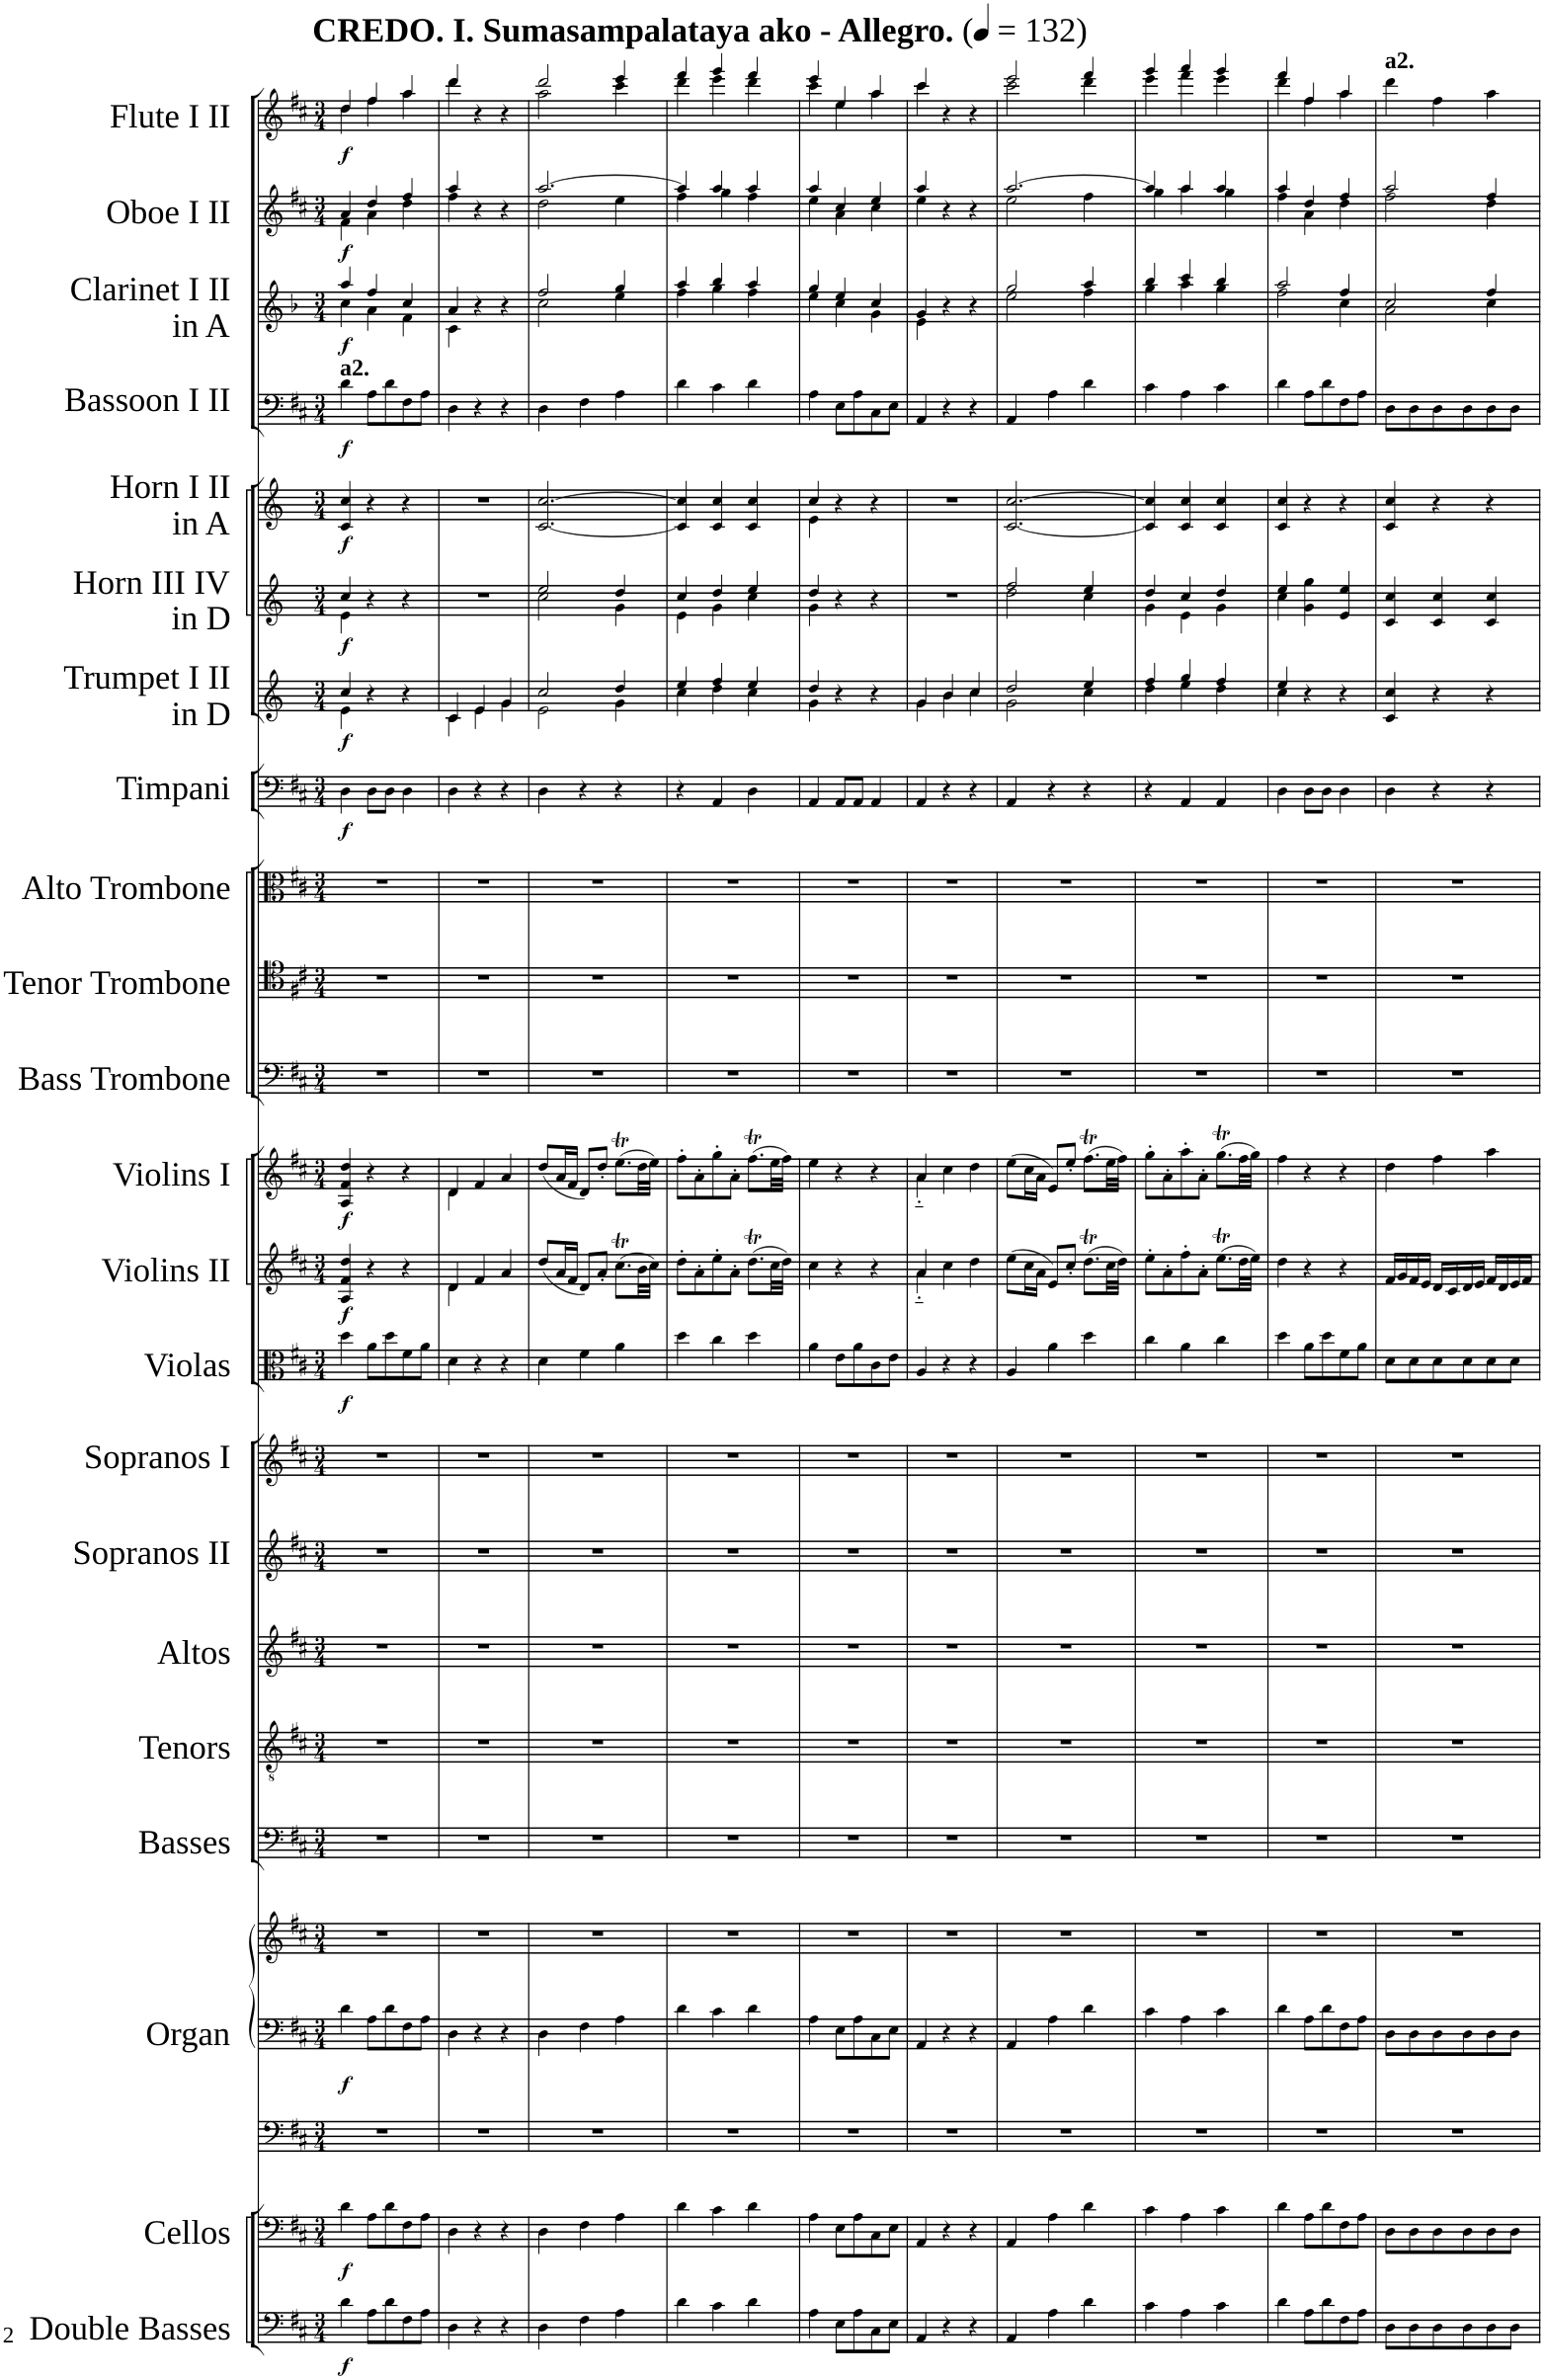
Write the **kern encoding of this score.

**kern	**dynam	**kern	**dynam	**kern	**kern	**kern	**dynam	**kern	**kern	**kern	**kern	**kern	**kern	**dynam	**kern	**dynam	**kern	**dynam	**kern	**kern	**kern	**kern	**dynam	**kern	**dynam	**kern	**dynam	**kern	**dynam	**kern	**dynam	**kern	**dynam	**kern	**dynam	**kern	**dynam
*part22	*part22	*part21	*part21	*part20	*part20	*part20	*part20	*part19	*part18	*part17	*part16	*part15	*part14	*part14	*part13	*part13	*part12	*part12	*part11	*part10	*part9	*part8	*part8	*part7	*part7	*part6	*part6	*part5	*part5	*part4	*part4	*part3	*part3	*part2	*part2	*part1	*part1
*staff24	*staff24	*staff23	*staff23	*staff22	*staff21	*staff20	*staff20/21/22	*staff19	*staff18	*staff17	*staff16	*staff15	*staff14	*staff14	*staff13	*staff13	*staff12	*staff12	*staff11	*staff10	*staff9	*staff8	*staff8	*staff7	*staff7	*staff6	*staff6	*staff5	*staff5	*staff4	*staff4	*staff3	*staff3	*staff2	*staff2	*staff1	*staff1
*I"Double Basses	*	*I"Cellos	*	*I"Organ	*	*	*	*I"Basses	*I"Tenors	*I"Altos	*I"Sopranos II	*I"Sopranos I	*I"Violas	*	*I"Violins II	*	*I"Violins I	*	*I"Bass Trombone	*I"Tenor Trombone	*I"Alto Trombone	*I"Timpani	*	*I"Trumpet I II in D	*	*I"Horn III IV in D	*	*I"Horn I II in A	*	*I"Bassoon I II	*	*I"Clarinet I II in A	*	*I"Oboe I II	*	*I"Flute I II	*
*	*	*	*	*	*	*	*	*	*	*	*	*	*	*	*	*	*	*	*I'BTrb	*I'Trb	*I'Trb	*I'Timp	*	*I'Tpt	*	*I'Hn	*	*I'Hn	*	*I'Bsn	*	*I'Cl	*	*I'Ob	*	*I'Fl	*
*clefF4	*	*clefF4	*	*clefF4	*clefF4	*clefG2	*	*clefF4	*clefGv2	*clefG2	*clefG2	*clefG2	*clefC3	*	*clefG2	*	*clefG2	*	*clefF4	*clefC4	*clefC3	*clefF4	*	*clefG2	*	*clefG2	*	*clefG2	*	*clefF4	*	*clefG2	*	*clefG2	*	*clefG2	*
*Trd7c12	*	*	*	*	*	*	*	*	*	*	*	*	*	*	*	*	*	*	*	*	*	*	*	*Trd-1c-2	*	*Trd6c10	*	*Trd2c3	*	*	*	*Trd2c3	*	*	*	*	*
*k[f#c#]	*	*k[f#c#]	*	*k[f#c#]	*k[f#c#]	*k[f#c#]	*	*k[f#c#]	*k[f#c#]	*k[f#c#]	*k[f#c#]	*k[f#c#]	*k[f#c#]	*	*k[f#c#]	*	*k[f#c#]	*	*k[f#c#]	*k[f#c#]	*k[f#c#]	*k[f#c#]	*	*k[]	*	*k[]	*	*k[]	*	*k[f#c#]	*	*k[b-]	*	*k[f#c#]	*	*k[f#c#]	*
*M3/4	*	*M3/4	*	*M3/4	*M3/4	*M3/4	*	*M3/4	*M3/4	*M3/4	*M3/4	*M3/4	*M3/4	*	*M3/4	*	*M3/4	*	*M3/4	*M3/4	*M3/4	*M3/4	*	*M3/4	*	*M3/4	*	*M3/4	*	*M3/4	*	*M3/4	*	*M3/4	*	*M3/4	*
*MM132	*	*MM132	*	*MM132	*MM132	*MM132	*	*MM132	*MM132	*MM132	*MM132	*MM132	*MM132	*	*MM132	*	*MM132	*	*MM132	*MM132	*MM132	*MM132	*	*MM132	*	*MM132	*	*MM132	*	*MM132	*	*MM132	*	*MM132	*	*MM132	*
=1	=1	=1	=1	=1	=1	=1	=1	=1	=1	=1	=1	=1	=1	=1	=1	=1	=1	=1	=1	=1	=1	=1	=1	=1	=1	=1	=1	=1	=1	=1	=1	=1	=1	=1	=1	=1	=1
*	*	*	*	*	*	*	*	*	*	*	*	*	*	*	*	*	*	*	*	*	*	*	*	*^	*	*^	*	*	*	*	*	*^	*	*^	*	*^	*
!	!	!	!	!	!	!	!	!	!	!	!	!	!	!	!	!	!	!	!	!	!	!	!	!	!	!	!	!	!	!	!	!	!	!	!	!	!	!	!	!LO:TX:a:B:t=CREDO. I. Sumasampalataya ako - Allegro.	!	!
!	!	!	!	!	!	!	!	!	!	!	!	!	!	!	!	!	!	!	!	!	!	!	!	!	!	!	!	!	!	!	!	!LO:TX:a:B:t=a2.	!	!	!	!	!	!	!	!	!	!
!	!LO:DY:b	!	!LO:DY:b	!	!	!	!LO:DY:b=2	!	!	!	!	!	!	!LO:DY:b	!	!LO:DY:b	!	!LO:DY:b	!	!	!	!	!LO:DY:b	!	!	!LO:DY:b	!	!	!LO:DY:b	!	!LO:DY:b	!	!LO:DY:b	!	!	!LO:DY:b	!	!	!LO:DY:b	!	!	!LO:DY:b
4d\	f	4d\	f	2.r	4d\	2.r	f	2.r	2.r	2.r	2.r	2.r	4dd\	f	4A/ 4f#/ 4dd/	f	4A/ 4f#/ 4dd/	f	2.r	2.r	2.r	4D\	f	4cc/	4e\	f	4cc/	4e\	f	4c/ 4cc/	f	4d\	f	4aa/	4cc\	f	4a/	4f#\	f	4dd/	4dd\	f
8A'~\L	.	8A'~\L	.	.	8A'~\L	.	.	.	.	.	.	.	8a'~\L	.	4r	.	4r	.	.	.	.	8D\L	.	4r	2ryy	.	4r	2ryy	.	4r	.	8A'~\L	.	4ff/	4a\	.	4dd/	4a\	.	4ff#/	4ff#\	.
8d'~\	.	8d'~\	.	.	8d'~\	.	.	.	.	.	.	.	8dd'~\	.	.	.	.	.	.	.	.	8D\J	.	.	.	.	.	.	.	.	.	8d'~\	.	.	.	.	.	.	.	.	.	.
8F#'~\	.	8F#'~\	.	.	8F#'~\	.	.	.	.	.	.	.	8f#'~\	.	4r	.	4r	.	.	.	.	4D\	.	4r	.	.	4r	.	.	4r	.	8F#'~\	.	4cc/	4f\	.	4ff#/	4dd\	.	4aa/	4aa\	.
8A'~\J	.	8A'~\J	.	.	8A'~\J	.	.	.	.	.	.	.	8a'~\J	.	.	.	.	.	.	.	.	.	.	.	.	.	.	.	.	.	.	8A'~\J	.	.	.	.	.	.	.	.	.	.
*	*	*	*	*	*	*	*	*	*	*	*	*	*	*	*	*	*	*	*	*	*	*	*	*	*	*	*v	*v	*	*	*	*	*	*	*	*	*	*	*	*	*	*
=2	=2	=2	=2	=2	=2	=2	=2	=2	=2	=2	=2	=2	=2	=2	=2	=2	=2	=2	=2	=2	=2	=2	=2	=2	=2	=2	=2	=2	=2	=2	=2	=2	=2	=2	=2	=2	=2	=2	=2	=2	=2
*	*	*	*	*	*	*	*	*	*	*	*	*	*	*	*^	*	*^	*	*	*	*	*	*	*	*	*	*	*	*	*	*	*	*	*	*	*	*	*	*	*	*
4D\	.	4D\	.	2.r	4D\	2.r	.	2.r	2.r	2.r	2.r	2.r	4d\	.	4d'~/	4d'~\	.	4d'~/	4d'~\	.	2.r	2.r	2.r	4D\	.	4c'~/	4c'~\	.	2.r	.	2.r	.	4D\	.	4a/	4c\	.	4aa/	4ff#\	.	4ddd/	4ddd\	.
4r	.	4r	.	.	4r	.	.	.	.	.	.	.	4r	.	4f#'~/	2ryy	.	4f#'~/	2ryy	.	.	.	.	4r	.	4e'~/	4e'~\	.	.	.	.	.	4r	.	4r	2ryy	.	4r	2ryy	.	4r	2ryy	.
4r	.	4r	.	.	4r	.	.	.	.	.	.	.	4r	.	4a'~/	.	.	4a'~/	.	.	.	.	.	4r	.	4g'~/	4g'~\	.	.	.	.	.	4r	.	4r	.	.	4r	.	.	4r	.	.
*	*	*	*	*	*	*	*	*	*	*	*	*	*	*	*v	*v	*	*	*	*	*	*	*	*	*	*	*	*	*	*	*	*	*	*	*	*	*	*	*	*	*	*	*
*	*	*	*	*	*	*	*	*	*	*	*	*	*	*	*	*	*v	*v	*	*	*	*	*	*	*	*	*	*	*	*	*	*	*	*	*	*	*	*	*	*	*	*
=3	=3	=3	=3	=3	=3	=3	=3	=3	=3	=3	=3	=3	=3	=3	=3	=3	=3	=3	=3	=3	=3	=3	=3	=3	=3	=3	=3	=3	=3	=3	=3	=3	=3	=3	=3	=3	=3	=3	=3	=3	=3
*	*	*	*	*	*	*	*	*	*	*	*	*	*	*	*	*	*	*	*	*	*	*	*	*	*	*	*^	*	*	*	*	*	*	*	*	*	*	*	*	*	*
4D'~\	.	4D'~\	.	2.r	4D'~\	2.r	.	2.r	2.r	2.r	2.r	2.r	4d'~\	.	(8dd/L	.	(8dd/L	.	2.r	2.r	2.r	4D\	.	2cc/	2e\	.	2ee/	2cc\	.	[2.c/ [2.cc/	.	4D'~\	.	2ff/	2cc\	.	[2.aa/	2dd\	.	2ddd/	2aa\	.
.	.	.	.	.	.	.	.	.	.	.	.	.	.	.	16a/L	.	16a/L	.	.	.	.	.	.	.	.	.	.	.	.	.	.	.	.	.	.	.	.	.	.	.	.	.
.	.	.	.	.	.	.	.	.	.	.	.	.	.	.	16f#/JJ	.	16f#/JJ	.	.	.	.	.	.	.	.	.	.	.	.	.	.	.	.	.	.	.	.	.	.	.	.	.
4F#'~\	.	4F#'~\	.	.	4F#'~\	.	.	.	.	.	.	.	4f#'~\	.	8d'~/L)	.	8d'~/L)	.	.	.	.	4r	.	.	.	.	.	.	.	.	.	4F#'~\	.	.	.	.	.	.	.	.	.	.
.	.	.	.	.	.	.	.	.	.	.	.	.	.	.	8a'/J	.	8dd'/J	.	.	.	.	.	.	.	.	.	.	.	.	.	.	.	.	.	.	.	.	.	.	.	.	.
4A'~\	.	4A'~\	.	.	4A'~\	.	.	.	.	.	.	.	4a'~\	.	(8.cc#t\L	.	(8.eeT\L	.	.	.	.	4r	.	4dd/	4g\	.	4dd/	4g\	.	.	.	4A'~\	.	4gg/	4ee\	.	.	4ee\	.	4eee/	4ccc#\	.
.	.	.	.	.	.	.	.	.	.	.	.	.	.	.	32b\LL	.	32dd\LL	.	.	.	.	.	.	.	.	.	.	.	.	.	.	.	.	.	.	.	.	.	.	.	.	.
.	.	.	.	.	.	.	.	.	.	.	.	.	.	.	32cc#\JJJ)	.	32ee\JJJ)	.	.	.	.	.	.	.	.	.	.	.	.	.	.	.	.	.	.	.	.	.	.	.	.	.
=4	=4	=4	=4	=4	=4	=4	=4	=4	=4	=4	=4	=4	=4	=4	=4	=4	=4	=4	=4	=4	=4	=4	=4	=4	=4	=4	=4	=4	=4	=4	=4	=4	=4	=4	=4	=4	=4	=4	=4	=4	=4	=4
4d'~\	.	4d'~\	.	2.r	4d'~\	2.r	.	2.r	2.r	2.r	2.r	2.r	4dd'~\	.	8dd'\L	.	8ff#'\L	.	2.r	2.r	2.r	4r	.	4ee/	4cc\	.	4cc/	4e\	.	4c/] 4cc/]	.	4d'~\	.	4aa/	4ff\	.	4aa/]	4ff#\	.	4fff#/	4ddd\	.
.	.	.	.	.	.	.	.	.	.	.	.	.	.	.	8a'\	.	8a'\	.	.	.	.	.	.	.	.	.	.	.	.	.	.	.	.	.	.	.	.	.	.	.	.	.
4c#'~\	.	4c#'~\	.	.	4c#'~\	.	.	.	.	.	.	.	4cc#'~\	.	8ee'\	.	8gg'\	.	.	.	.	4AA/	.	4ff/	4dd\	.	4dd/	4g\	.	4c/ 4cc/	.	4c#'~\	.	4bb-/	4gg\	.	4aa/	4gg\	.	4ggg/	4eee\	.
.	.	.	.	.	.	.	.	.	.	.	.	.	.	.	8a'\J	.	8a'\J	.	.	.	.	.	.	.	.	.	.	.	.	.	.	.	.	.	.	.	.	.	.	.	.	.
4d'~\	.	4d'~\	.	.	4d'~\	.	.	.	.	.	.	.	4dd'~\	.	(8.ddT\L	.	(8.ff#t\L	.	.	.	.	4D\	.	4ee/	4cc\	.	4ee/	4cc\	.	4c/ 4cc/	.	4d'~\	.	4aa/	4ff\	.	4aa/	4ff#\	.	4fff#/	4ddd\	.
.	.	.	.	.	.	.	.	.	.	.	.	.	.	.	32cc#\LL	.	32ee\LL	.	.	.	.	.	.	.	.	.	.	.	.	.	.	.	.	.	.	.	.	.	.	.	.	.
.	.	.	.	.	.	.	.	.	.	.	.	.	.	.	32dd\JJJ)	.	32ff#\JJJ)	.	.	.	.	.	.	.	.	.	.	.	.	.	.	.	.	.	.	.	.	.	.	.	.	.
=5	=5	=5	=5	=5	=5	=5	=5	=5	=5	=5	=5	=5	=5	=5	=5	=5	=5	=5	=5	=5	=5	=5	=5	=5	=5	=5	=5	=5	=5	=5	=5	=5	=5	=5	=5	=5	=5	=5	=5	=5	=5	=5
*	*	*	*	*	*	*	*	*	*	*	*	*	*	*	*	*	*	*	*	*	*	*	*	*	*	*	*	*	*	*^	*	*	*	*	*	*	*	*	*	*	*	*
4A\	.	4A\	.	2.r	4A\	2.r	.	2.r	2.r	2.r	2.r	2.r	4a\	.	4cc#\	.	4ee\	.	2.r	2.r	2.r	4AA/	.	4dd/	4g\	.	4dd/	4g\	.	4cc/	4e\	.	4A\	.	4gg/	4ee\	.	4aa/	4ee\	.	4eee/	4ccc#\	.
8E'~\L	.	8E'~\L	.	.	8E'~\L	.	.	.	.	.	.	.	8e'~\L	.	4r	.	4r	.	.	.	.	8AA/L	.	4r	2ryy	.	4r	2ryy	.	4r	2ryy	.	8E'~\L	.	4ee/	4cc\	.	4cc#/	4a\	.	4ee/	4ee\	.
8A'~\	.	8A'~\	.	.	8A'~\	.	.	.	.	.	.	.	8a'~\	.	.	.	.	.	.	.	.	8AA/J	.	.	.	.	.	.	.	.	.	.	8A'~\	.	.	.	.	.	.	.	.	.	.
8C#'~\	.	8C#'~\	.	.	8C#'~\	.	.	.	.	.	.	.	8c#'~\	.	4r	.	4r	.	.	.	.	4AA/	.	4r	.	.	4r	.	.	4r	.	.	8C#'~\	.	4cc/	4g\	.	4ee/	4cc#\	.	4aa/	4aa\	.
8E'~\J	.	8E'~\J	.	.	8E'~\J	.	.	.	.	.	.	.	8e'~\J	.	.	.	.	.	.	.	.	.	.	.	.	.	.	.	.	.	.	.	8E'~\J	.	.	.	.	.	.	.	.	.	.
*	*	*	*	*	*	*	*	*	*	*	*	*	*	*	*	*	*	*	*	*	*	*	*	*	*	*	*v	*v	*	*	*	*	*	*	*	*	*	*	*	*	*	*	*
*	*	*	*	*	*	*	*	*	*	*	*	*	*	*	*	*	*	*	*	*	*	*	*	*	*	*	*	*	*v	*v	*	*	*	*	*	*	*	*	*	*	*	*
=6	=6	=6	=6	=6	=6	=6	=6	=6	=6	=6	=6	=6	=6	=6	=6	=6	=6	=6	=6	=6	=6	=6	=6	=6	=6	=6	=6	=6	=6	=6	=6	=6	=6	=6	=6	=6	=6	=6	=6	=6	=6
*	*	*	*	*	*	*	*	*	*	*	*	*	*	*	*^	*	*^	*	*	*	*	*	*	*	*	*	*	*	*	*	*	*	*	*	*	*	*	*	*	*	*
4AA/	.	4AA/	.	2.r	4AA/	2.r	.	2.r	2.r	2.r	2.r	2.r	4A/	.	4a'~/	4a'~\	.	4a'~/	4a'~\	.	2.r	2.r	2.r	4AA/	.	4g'~/	4g'~\	.	2.r	.	2.r	.	4AA/	.	4g/	4e\	.	4aa/	4ee\	.	4ccc#/	4ccc#\	.
4r	.	4r	.	.	4r	.	.	.	.	.	.	.	4r	.	4cc#'~\	2ryy	.	4cc#'~\	2ryy	.	.	.	.	4r	.	4b'~/	4b'~\	.	.	.	.	.	4r	.	4r	2ryy	.	4r	2ryy	.	4r	2ryy	.
4r	.	4r	.	.	4r	.	.	.	.	.	.	.	4r	.	4dd'~\	.	.	4dd'~\	.	.	.	.	.	4r	.	4cc'~/	4cc'~\	.	.	.	.	.	4r	.	4r	.	.	4r	.	.	4r	.	.
*	*	*	*	*	*	*	*	*	*	*	*	*	*	*	*v	*v	*	*	*	*	*	*	*	*	*	*	*	*	*	*	*	*	*	*	*	*	*	*	*	*	*	*	*
*	*	*	*	*	*	*	*	*	*	*	*	*	*	*	*	*	*v	*v	*	*	*	*	*	*	*	*	*	*	*	*	*	*	*	*	*	*	*	*	*	*	*	*
=7	=7	=7	=7	=7	=7	=7	=7	=7	=7	=7	=7	=7	=7	=7	=7	=7	=7	=7	=7	=7	=7	=7	=7	=7	=7	=7	=7	=7	=7	=7	=7	=7	=7	=7	=7	=7	=7	=7	=7	=7	=7
*	*	*	*	*	*	*	*	*	*	*	*	*	*	*	*	*	*	*	*	*	*	*	*	*	*	*	*^	*	*	*	*	*	*	*	*	*	*	*	*	*	*
4AA'~/	.	4AA'~/	.	2.r	4AA'~/	2.r	.	2.r	2.r	2.r	2.r	2.r	4A'~/	.	(8ee\L	.	(8ee\L	.	2.r	2.r	2.r	4AA/	.	2dd/	2g\	.	2ff/	2dd\	.	[2.c/ [2.cc/	.	4AA'~/	.	2gg/	2ee\	.	[2.aa/	2ee\	.	2eee/	2ccc#\	.
.	.	.	.	.	.	.	.	.	.	.	.	.	.	.	16cc#\L	.	16cc#\L	.	.	.	.	.	.	.	.	.	.	.	.	.	.	.	.	.	.	.	.	.	.	.	.	.
.	.	.	.	.	.	.	.	.	.	.	.	.	.	.	16a\JJ	.	16a\JJ	.	.	.	.	.	.	.	.	.	.	.	.	.	.	.	.	.	.	.	.	.	.	.	.	.
4A'~\	.	4A'~\	.	.	4A'~\	.	.	.	.	.	.	.	4a'~\	.	8e'~/L)	.	8e'~/L)	.	.	.	.	4r	.	.	.	.	.	.	.	.	.	4A'~\	.	.	.	.	.	.	.	.	.	.
.	.	.	.	.	.	.	.	.	.	.	.	.	.	.	8cc#'/J	.	8ee'/J	.	.	.	.	.	.	.	.	.	.	.	.	.	.	.	.	.	.	.	.	.	.	.	.	.
4d'~\	.	4d'~\	.	.	4d'~\	.	.	.	.	.	.	.	4dd'~\	.	(8.ddT\L	.	(8.ff#t\L	.	.	.	.	4r	.	4ee/	4cc\	.	4ee/	4cc\	.	.	.	4d'~\	.	4aa/	4ff\	.	.	4ff#\	.	4fff#/	4ddd\	.
.	.	.	.	.	.	.	.	.	.	.	.	.	.	.	32cc#\LL	.	32ee\LL	.	.	.	.	.	.	.	.	.	.	.	.	.	.	.	.	.	.	.	.	.	.	.	.	.
.	.	.	.	.	.	.	.	.	.	.	.	.	.	.	32dd\JJJ)	.	32ff#\JJJ)	.	.	.	.	.	.	.	.	.	.	.	.	.	.	.	.	.	.	.	.	.	.	.	.	.
=8	=8	=8	=8	=8	=8	=8	=8	=8	=8	=8	=8	=8	=8	=8	=8	=8	=8	=8	=8	=8	=8	=8	=8	=8	=8	=8	=8	=8	=8	=8	=8	=8	=8	=8	=8	=8	=8	=8	=8	=8	=8	=8
4c#'~\	.	4c#'~\	.	2.r	4c#'~\	2.r	.	2.r	2.r	2.r	2.r	2.r	4cc#'~\	.	8ee'\L	.	8gg'\L	.	2.r	2.r	2.r	4r	.	4ff/	4dd\	.	4dd/	4g\	.	4c/] 4cc/]	.	4c#'~\	.	4bb-/	4gg\	.	4aa/]	4gg\	.	4ggg/	4eee\	.
.	.	.	.	.	.	.	.	.	.	.	.	.	.	.	8a'\	.	8a'\	.	.	.	.	.	.	.	.	.	.	.	.	.	.	.	.	.	.	.	.	.	.	.	.	.
4A'~\	.	4A'~\	.	.	4A'~\	.	.	.	.	.	.	.	4a'~\	.	8ff#'\	.	8aa'\	.	.	.	.	4AA/	.	4gg/	4ee\	.	4cc/	4e\	.	4c/ 4cc/	.	4A'~\	.	4ccc/	4aa\	.	4aa/	4aa\	.	4aaa/	4fff#\	.
.	.	.	.	.	.	.	.	.	.	.	.	.	.	.	8a'\J	.	8a'\J	.	.	.	.	.	.	.	.	.	.	.	.	.	.	.	.	.	.	.	.	.	.	.	.	.
4c#'~\	.	4c#'~\	.	.	4c#'~\	.	.	.	.	.	.	.	4cc#'~\	.	(8.eeT\L	.	(8.ggT\L	.	.	.	.	4AA/	.	4ff/	4dd\	.	4dd/	4g\	.	4c/ 4cc/	.	4c#'~\	.	4bb-/	4gg\	.	4aa/	4gg\	.	4ggg/	4eee\	.
.	.	.	.	.	.	.	.	.	.	.	.	.	.	.	32dd\LL	.	32ff#\LL	.	.	.	.	.	.	.	.	.	.	.	.	.	.	.	.	.	.	.	.	.	.	.	.	.
.	.	.	.	.	.	.	.	.	.	.	.	.	.	.	32ee\JJJ)	.	32gg\JJJ)	.	.	.	.	.	.	.	.	.	.	.	.	.	.	.	.	.	.	.	.	.	.	.	.	.
=9	=9	=9	=9	=9	=9	=9	=9	=9	=9	=9	=9	=9	=9	=9	=9	=9	=9	=9	=9	=9	=9	=9	=9	=9	=9	=9	=9	=9	=9	=9	=9	=9	=9	=9	=9	=9	=9	=9	=9	=9	=9	=9
4d\	.	4d\	.	2.r	4d\	2.r	.	2.r	2.r	2.r	2.r	2.r	4dd\	.	4dd\	.	4ff#\	.	2.r	2.r	2.r	4D\	.	4ee/	4cc\	.	4ee'~/	4cc'~\	.	4c/ 4cc/	.	4d\	.	2aa/	2ff\	.	4aa/	4ff#\	.	4fff#/	4ddd\	.
8A'~\L	.	8A'~\L	.	.	8A'~\L	.	.	.	.	.	.	.	8a'~\L	.	4r	.	4r	.	.	.	.	8D\L	.	4r	2ryy	.	4g\'~ 4gg\'~	2ryy	.	4r	.	8A'~\L	.	.	.	.	4dd/	4a\	.	4ff#/	4ff#\	.
8d'~\	.	8d'~\	.	.	8d'~\	.	.	.	.	.	.	.	8dd'~\	.	.	.	.	.	.	.	.	8D\J	.	.	.	.	.	.	.	.	.	8d'~\	.	.	.	.	.	.	.	.	.	.
8F#'~\	.	8F#'~\	.	.	8F#'~\	.	.	.	.	.	.	.	8f#'~\	.	4r	.	4r	.	.	.	.	4D\	.	4r	.	.	4e/'~ 4ee/'~	.	.	4r	.	8F#'~\	.	4ff/	4cc\	.	4ff#/	4dd\	.	4aa/	4aa\	.
8A'~\J	.	8A'~\J	.	.	8A'~\J	.	.	.	.	.	.	.	8a'~\J	.	.	.	.	.	.	.	.	.	.	.	.	.	.	.	.	.	.	8A'~\J	.	.	.	.	.	.	.	.	.	.
*	*	*	*	*	*	*	*	*	*	*	*	*	*	*	*	*	*	*	*	*	*	*	*	*v	*v	*	*	*	*	*	*	*	*	*	*	*	*	*	*	*v	*v	*
*	*	*	*	*	*	*	*	*	*	*	*	*	*	*	*	*	*	*	*	*	*	*	*	*	*	*v	*v	*	*	*	*	*	*	*	*	*	*	*	*	*
=10	=10	=10	=10	=10	=10	=10	=10	=10	=10	=10	=10	=10	=10	=10	=10	=10	=10	=10	=10	=10	=10	=10	=10	=10	=10	=10	=10	=10	=10	=10	=10	=10	=10	=10	=10	=10	=10	=10	=10
!	!	!	!	!	!	!	!	!	!	!	!	!	!	!	!	!	!	!	!	!	!	!	!	!	!	!	!	!	!	!	!	!	!	!	!	!	!	!LO:TX:a:B:t=a2.	!
8D'~\L	.	8D'~\L	.	2.r	8D'~\L	2.r	.	2.r	2.r	2.r	2.r	2.r	8d'~\L	.	16f#/LL	.	4dd'~\	.	2.r	2.r	2.r	4D\	.	4c/ 4cc/	.	4c/'~ 4cc/'~	.	4c/ 4cc/	.	8D'~\L	.	2cc/	2a\	.	2aa/	2ff#\	.	4ddd'~\	.
.	.	.	.	.	.	.	.	.	.	.	.	.	.	.	16g/	.	.	.	.	.	.	.	.	.	.	.	.	.	.	.	.	.	.	.	.	.	.	.	.
8D'~\	.	8D'~\	.	.	8D'~\	.	.	.	.	.	.	.	8d'~\	.	16f#/	.	.	.	.	.	.	.	.	.	.	.	.	.	.	8D'~\	.	.	.	.	.	.	.	.	.
.	.	.	.	.	.	.	.	.	.	.	.	.	.	.	16e/JJ	.	.	.	.	.	.	.	.	.	.	.	.	.	.	.	.	.	.	.	.	.	.	.	.
8D'~\	.	8D'~\	.	.	8D'~\	.	.	.	.	.	.	.	8d'~\	.	16d/LL	.	4ff#'~\	.	.	.	.	4r	.	4r	.	4c/'~ 4cc/'~	.	4r	.	8D'~\	.	.	.	.	.	.	.	4ff#'~\	.
.	.	.	.	.	.	.	.	.	.	.	.	.	.	.	16c#/	.	.	.	.	.	.	.	.	.	.	.	.	.	.	.	.	.	.	.	.	.	.	.	.
8D'~\	.	8D'~\	.	.	8D'~\	.	.	.	.	.	.	.	8d'~\	.	16d/	.	.	.	.	.	.	.	.	.	.	.	.	.	.	8D'~\	.	.	.	.	.	.	.	.	.
.	.	.	.	.	.	.	.	.	.	.	.	.	.	.	16e/JJ	.	.	.	.	.	.	.	.	.	.	.	.	.	.	.	.	.	.	.	.	.	.	.	.
8D'~\	.	8D'~\	.	.	8D'~\	.	.	.	.	.	.	.	8d'~\	.	16f#/LL	.	4aa'~\	.	.	.	.	4r	.	4r	.	4c/'~ 4cc/'~	.	4r	.	8D'~\	.	4ff/	4cc\	.	4ff#/	4dd\	.	4aa'~\	.
.	.	.	.	.	.	.	.	.	.	.	.	.	.	.	16d/	.	.	.	.	.	.	.	.	.	.	.	.	.	.	.	.	.	.	.	.	.	.	.	.
8D'~\J	.	8D'~\J	.	.	8D'~\J	.	.	.	.	.	.	.	8d'~\J	.	16e/	.	.	.	.	.	.	.	.	.	.	.	.	.	.	8D'~\J	.	.	.	.	.	.	.	.	.
.	.	.	.	.	.	.	.	.	.	.	.	.	.	.	16f#/JJ	.	.	.	.	.	.	.	.	.	.	.	.	.	.	.	.	.	.	.	.	.	.	.	.
*	*	*	*	*	*	*	*	*	*	*	*	*	*	*	*	*	*	*	*	*	*	*	*	*	*	*	*	*	*	*	*	*v	*v	*	*	*	*	*	*
*	*	*	*	*	*	*	*	*	*	*	*	*	*	*	*	*	*	*	*	*	*	*	*	*	*	*	*	*	*	*	*	*	*	*v	*v	*	*	*
=	=	=	=	=	=	=	=	=	=	=	=	=	=	=	=	=	=	=	=	=	=	=	=	=	=	=	=	=	=	=	=	=	=	=	=	=	=
*-	*-	*-	*-	*-	*-	*-	*-	*-	*-	*-	*-	*-	*-	*-	*-	*-	*-	*-	*-	*-	*-	*-	*-	*-	*-	*-	*-	*-	*-	*-	*-	*-	*-	*-	*-	*-	*-
